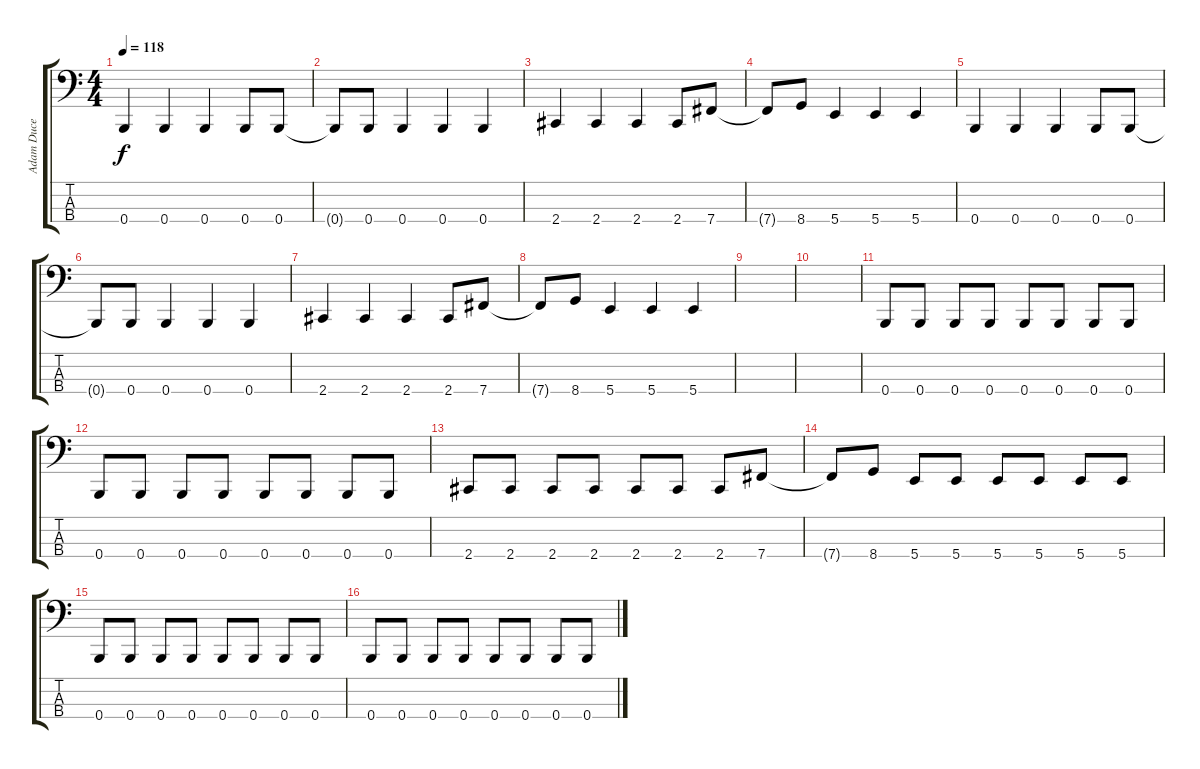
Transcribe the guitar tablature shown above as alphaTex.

\track ("Adam Duce" "Adam Duce") {instrument electricbassfinger}
\staff {score tabs}
\tuning (E2 B1 Gb1 B0) {hide}
\ts (4 4)
\tempo 118
\clef f4
\ks c
0.4.4{dy f} 0.4.4 0.4.4 0.4.8 0.4.8 |
0.4{t}.8 0.4.8 0.4.4 0.4.4 0.4.4 |
2.4.4 2.4.4 2.4.4 2.4.8 7.4.8 |
7.4{t}.8 8.4.8 5.4.4 5.4.4 5.4.4 |
0.4.4 0.4.4 0.4.4 0.4.8 0.4.8 |
0.4{t}.8 0.4.8 0.4.4 0.4.4 0.4.4 |
2.4.4 2.4.4 2.4.4 2.4.8 7.4.8 |
7.4{t}.8 8.4.8 5.4.4 5.4.4 5.4.4 |
|
|
0.4.8 0.4.8 0.4.8 0.4.8 0.4.8 0.4.8 0.4.8 0.4.8 |
0.4.8 0.4.8 0.4.8 0.4.8 0.4.8 0.4.8 0.4.8 0.4.8 |
2.4.8 2.4.8 2.4.8 2.4.8 2.4.8 2.4.8 2.4.8 7.4.8 |
7.4{t}.8 8.4.8 5.4.8 5.4.8 5.4.8 5.4.8 5.4.8 5.4.8 |
0.4.8 0.4.8 0.4.8 0.4.8 0.4.8 0.4.8 0.4.8 0.4.8 |
0.4.8 0.4.8 0.4.8 0.4.8 0.4.8 0.4.8 0.4.8 0.4.8
